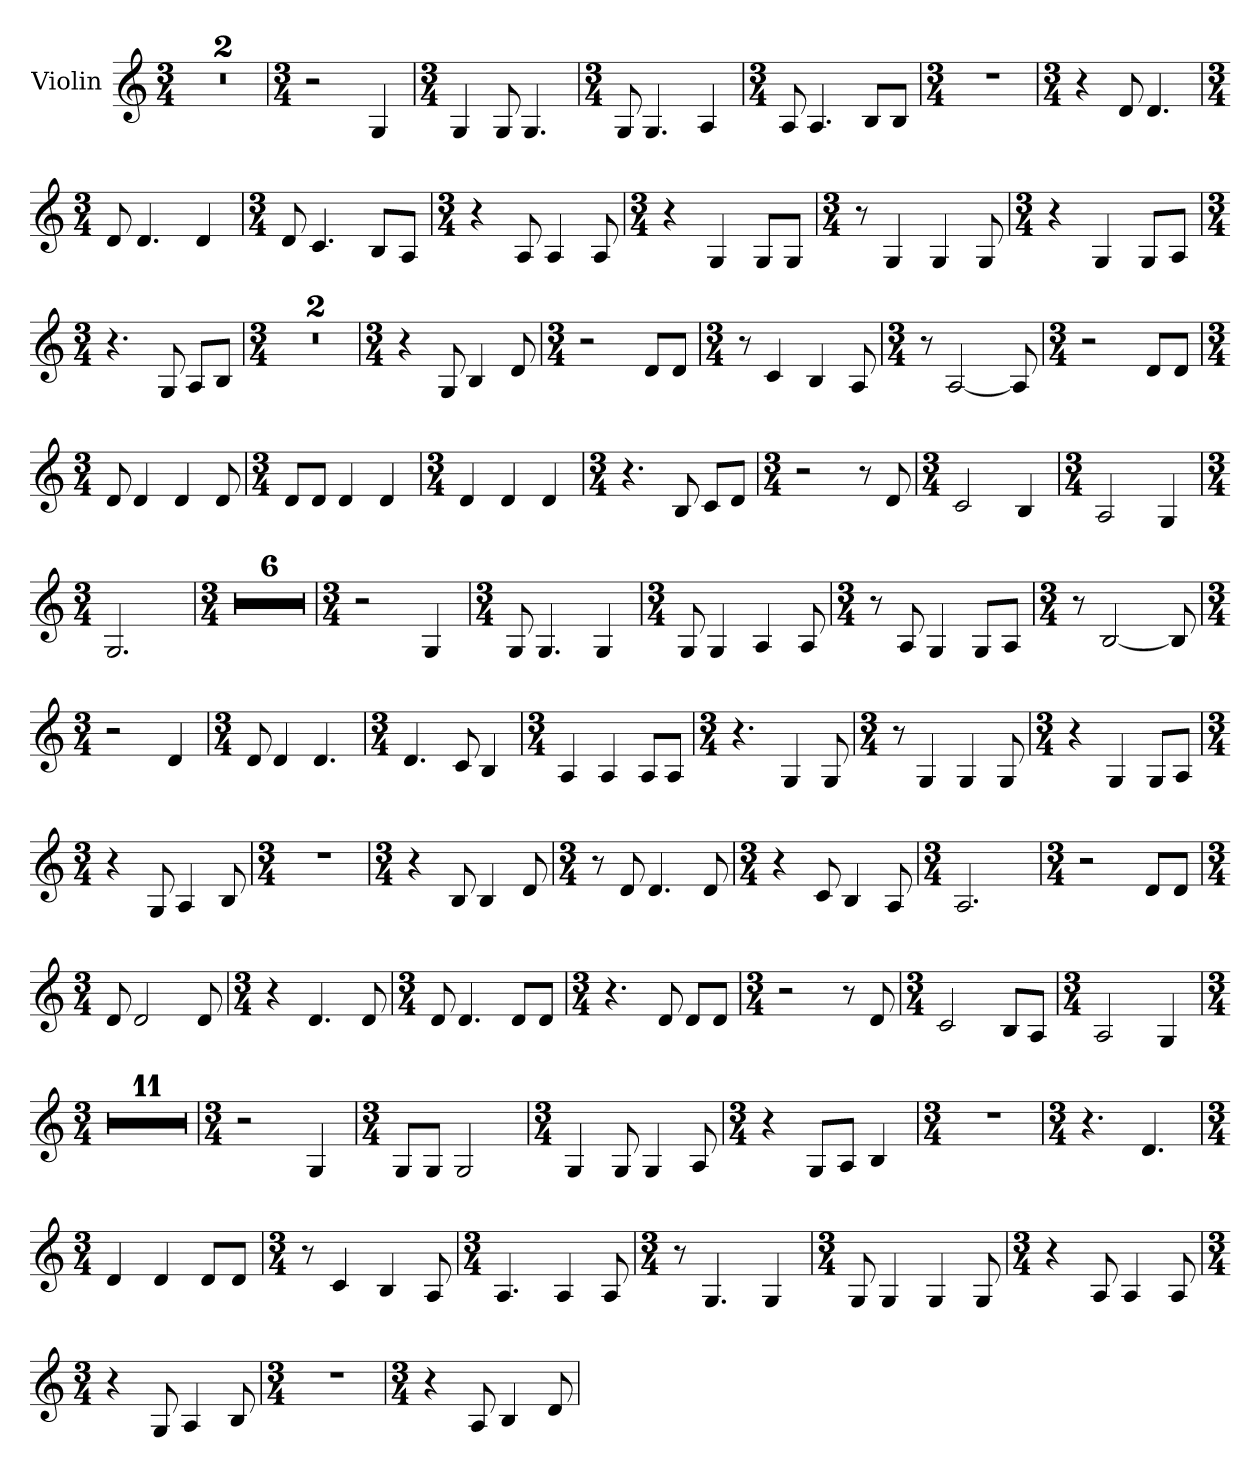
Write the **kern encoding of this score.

**kern
*part1
*staff1
*I"Violin
*I'Vln
*M3/4
=
2.r
=
*M3/4
2.r
=
*M3/4
2r
4G
=
*M3/4
4G
8G
4.G
=
*M3/4
8G
4.G
4A
=
*M3/4
8A
4.A
8BL
8BJ
=
*M3/4
2.r
=
*M3/4
4r
8d
4.d
=
*M3/4
8d
4.d
4d
=
*M3/4
8d
4.c
8BL
8AJ
=
*M3/4
4r
8A
4A
8A
=
*M3/4
4r
4G
8GL
8GJ
=
*M3/4
8r
4G
4G
8G
=
*M3/4
4r
4G
8GL
8AJ
=
*M3/4
4.r
8G
8AL
8BJ
=
*M3/4
2.r
=
*M3/4
2.r
=
*M3/4
4r
8G
4B
8d
=
*M3/4
2r
8dL
8dJ
=
*M3/4
8r
4c
4B
8A
=
*M3/4
8r
[2A
8A]
=
*M3/4
2r
8dL
8dJ
=
*M3/4
8d
4d
4d
8d
=
*M3/4
8dL
8dJ
4d
4d
=
*M3/4
4d
4d
4d
=
*M3/4
4.r
8B
8cL
8dJ
=
*M3/4
2r
8r
8d
=
*M3/4
2c
4B
=
*M3/4
2A
4G
=
*M3/4
2.G
=
*M3/4
2.r
=
*M3/4
2.r
=
*M3/4
2.r
=
*M3/4
2.r
=
*M3/4
2.r
=
*M3/4
2.r
=
*M3/4
2r
4G
=
*M3/4
8G
4.G
4G
=
*M3/4
8G
4G
4A
8A
=
*M3/4
8r
8A
4G
8GL
8AJ
=
*M3/4
8r
[2B
8B]
=
*M3/4
2r
4d
=
*M3/4
8d
4d
4.d
=
*M3/4
4.d
8c
4B
=
*M3/4
4A
4A
8AL
8AJ
=
*M3/4
4.r
4G
8G
=
*M3/4
8r
4G
4G
8G
=
*M3/4
4r
4G
8GL
8AJ
=
*M3/4
4r
8G
4A
8B
=
*M3/4
2.r
=
*M3/4
4r
8B
4B
8d
=
*M3/4
8r
8d
4.d
8d
=
*M3/4
4r
8c
4B
8A
=
*M3/4
2.A
=
*M3/4
2r
8dL
8dJ
=
*M3/4
8d
2d
8d
=
*M3/4
4r
4.d
8d
=
*M3/4
8d
4.d
8dL
8dJ
=
*M3/4
4.r
8d
8dL
8dJ
=
*M3/4
2r
8r
8d
=
*M3/4
2c
8BL
8AJ
=
*M3/4
2A
4G
=
*M3/4
2.r
=
*M3/4
2.r
=
*M3/4
2.r
=
*M3/4
2.r
=
*M3/4
2.r
=
*M3/4
2.r
=
*M3/4
2.r
=
*M3/4
2.r
=
*M3/4
2.r
=
*M3/4
2.r
=
*M3/4
2.r
=
*M3/4
2r
4G
=
*M3/4
8GL
8GJ
2G
=
*M3/4
4G
8G
4G
8A
=
*M3/4
4r
8GL
8AJ
4B
=
*M3/4
2.r
=
*M3/4
4.r
4.d
=
*M3/4
4d
4d
8dL
8dJ
=
*M3/4
8r
4c
4B
8A
=
*M3/4
4.A
4A
8A
=
*M3/4
8r
4.G
4G
=
*M3/4
8G
4G
4G
8G
=
*M3/4
4r
8A
4A
8A
=
*M3/4
4r
8G
4A
8B
=
*M3/4
2.r
=
*M3/4
4r
8A
4B
8d
=
*-
